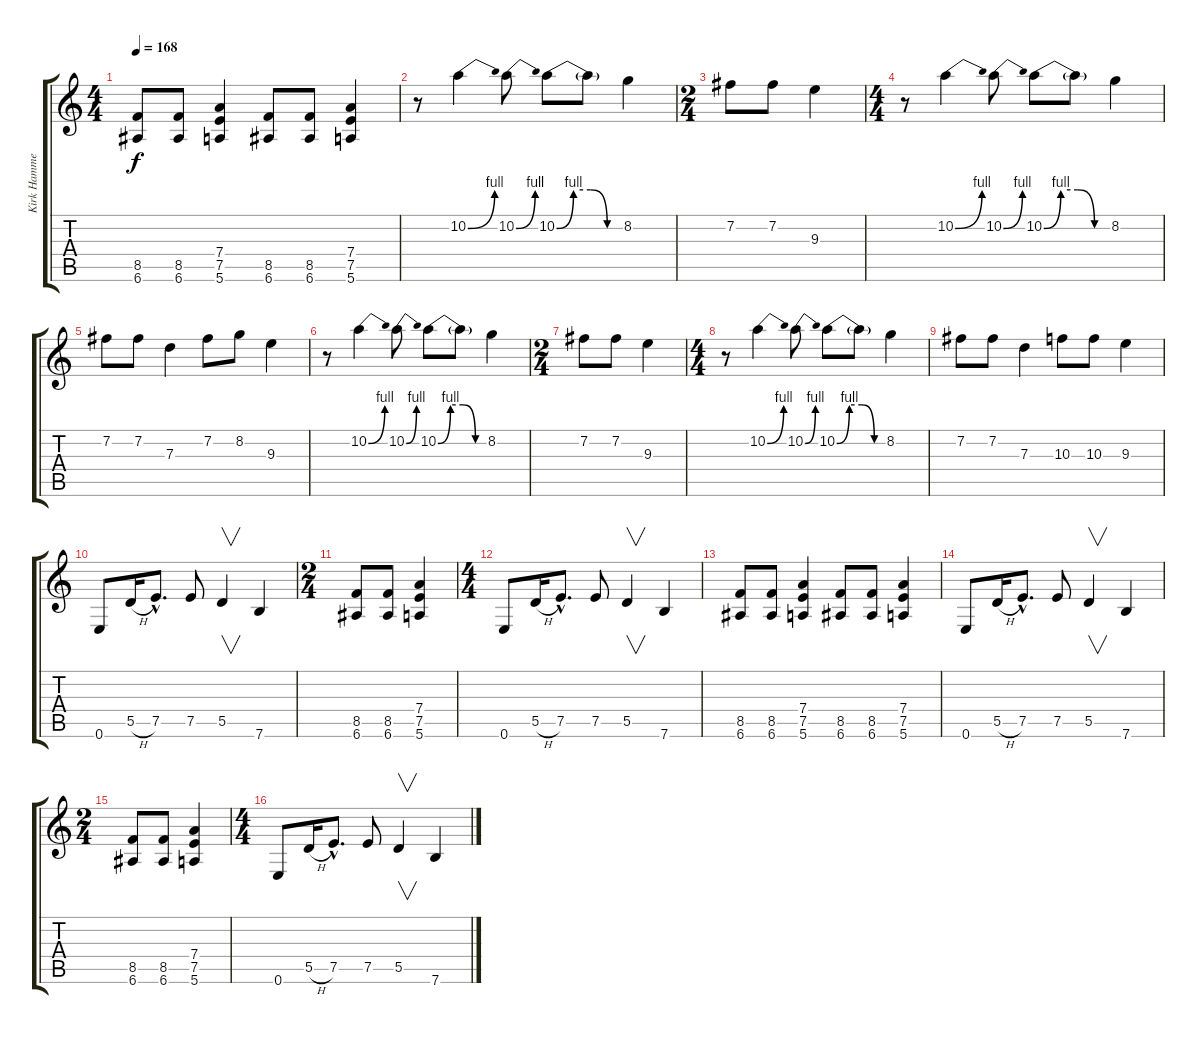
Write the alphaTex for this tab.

\track ("Kirk Hammett Distortion" "Kirk Hamme") {instrument distortionguitar}
\staff {score tabs}
\tuning (E4 B3 G3 D3 A2 E2) {hide}
\ts (4 4)
\tempo 168
\clef g2
\ks c
(8.5 6.6).8{dy f} (8.5 6.6).8 (7.4 7.5 5.6).4 (8.5 6.6).8 (8.5 6.6).8 (7.4 7.5 5.6).4 |
r.8 10.2{be (bend 0 0 60 4)}.4 10.2{be (bend 0 0 60 4)}.8 10.2{be (custom 0 0 15 4 30 4 45 0 60 0)}.8 10.2{t}.8 8.2.4 |
\ts (2 4)
7.2.8 7.2.8 9.3.4 |
\ts (4 4)
r.8 10.2{be (bend 0 0 60 4)}.4 10.2{be (bend 0 0 60 4)}.8 10.2{be (custom 0 0 15 4 30 4 45 0 60 0)}.8 10.2{t}.8 8.2.4 |
7.2.8 7.2.8 7.3.4 7.2.8 8.2.8 9.3.4 |
r.8 10.2{be (bend 0 0 60 4)}.4 10.2{be (bend 0 0 60 4)}.8 10.2{be (custom 0 0 15 4 30 4 45 0 60 0)}.8 10.2{t}.8 8.2.4 |
\ts (2 4)
7.2.8 7.2.8 9.3.4 |
\ts (4 4)
r.8 10.2{be (bend 0 0 60 4)}.4 10.2{be (bend 0 0 60 4)}.8 10.2{be (custom 0 0 15 4 30 4 45 0 60 0)}.8 10.2{t}.8 8.2.4 |
7.2.8 7.2.8 7.3.4 10.3.8 10.3.8 9.3.4 |
0.6.8 5.5{h}.16 7.5{hac}.8{d} 7.5.8 5.5.4{v} 7.6.4 |
\ts (2 4)
(8.5 6.6).8 (8.5 6.6).8 (7.4 7.5 5.6).4 |
\ts (4 4)
0.6.8 5.5{h}.16 7.5{hac}.8{d} 7.5.8 5.5.4{v} 7.6.4 |
(8.5 6.6).8 (8.5 6.6).8 (7.4 7.5 5.6).4 (8.5 6.6).8 (8.5 6.6).8 (7.4 7.5 5.6).4 |
0.6.8 5.5{h}.16 7.5{hac}.8{d} 7.5.8 5.5.4{v} 7.6.4 |
\ts (2 4)
(8.5 6.6).8 (8.5 6.6).8 (7.4 7.5 5.6).4 |
\ts (4 4)
0.6.8 5.5{h}.16 7.5{hac}.8{d} 7.5.8 5.5.4{v} 7.6.4
